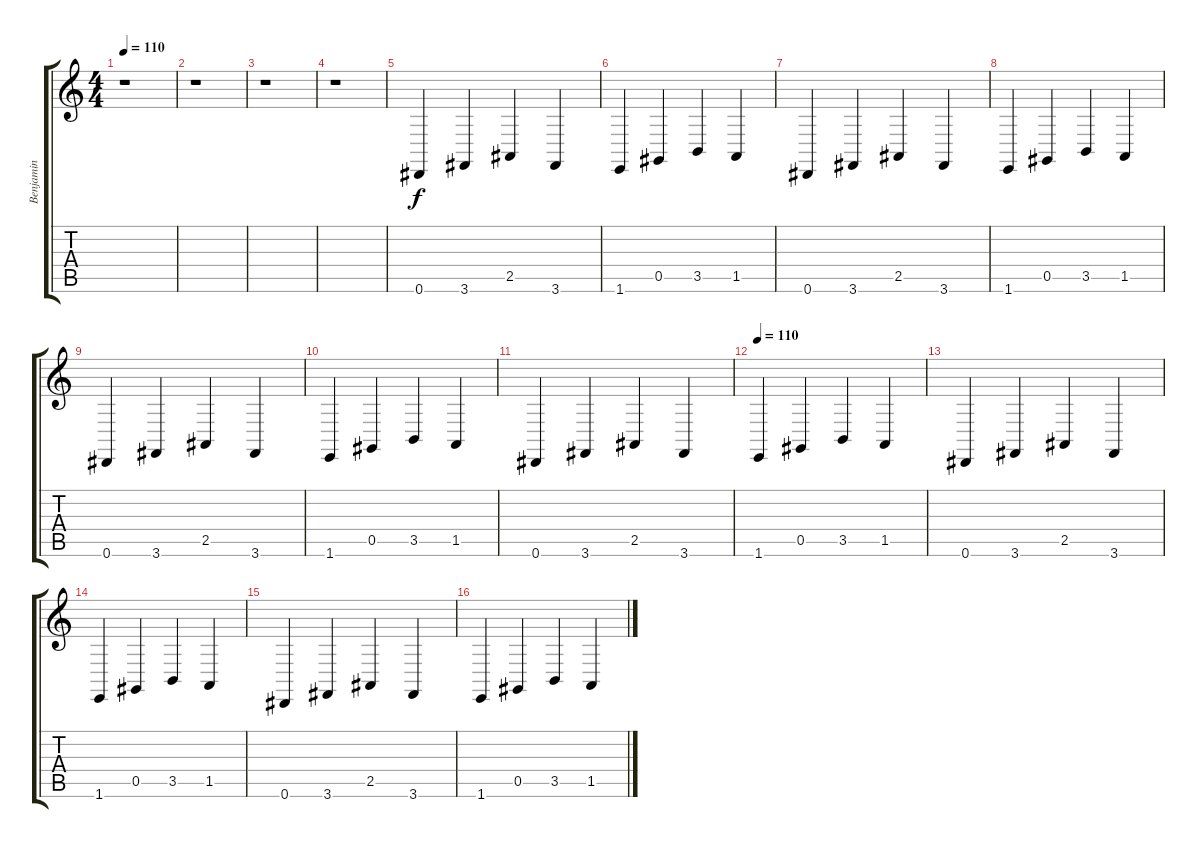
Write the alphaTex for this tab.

\track ("Benjamin" "Benjamin") {instrument stringensemble1}
\staff {score tabs}
\tuning (Eb4 Bb3 Gb3 Db3 Ab2 Eb2) {hide}
\ts (4 4)
\tempo 110
\tempo 100
\tempo 110
\clef g2
\ks c
r.1{dy f instrument stringensemble1} |
r.1 |
r.1 |
r.1 |
0.6.4{volume 12 balance 9 instrument acousticgrandpiano} 3.6.4 2.5.4 3.6.4 |
1.6.4 0.5.4 3.5.4 1.5.4 |
0.6.4 3.6.4 2.5.4 3.6.4 |
1.6.4 0.5.4 3.5.4 1.5.4 |
0.6.4 3.6.4 2.5.4 3.6.4 |
1.6.4 0.5.4 3.5.4 1.5.4 |
0.6.4 3.6.4 2.5.4 3.6.4 |
\tempo 110
1.6.4 0.5.4 3.5.4 1.5.4 |
0.6.4 3.6.4 2.5.4 3.6.4 |
1.6.4 0.5.4 3.5.4 1.5.4 |
0.6.4 3.6.4 2.5.4 3.6.4 |
1.6.4 0.5.4 3.5.4 1.5.4
